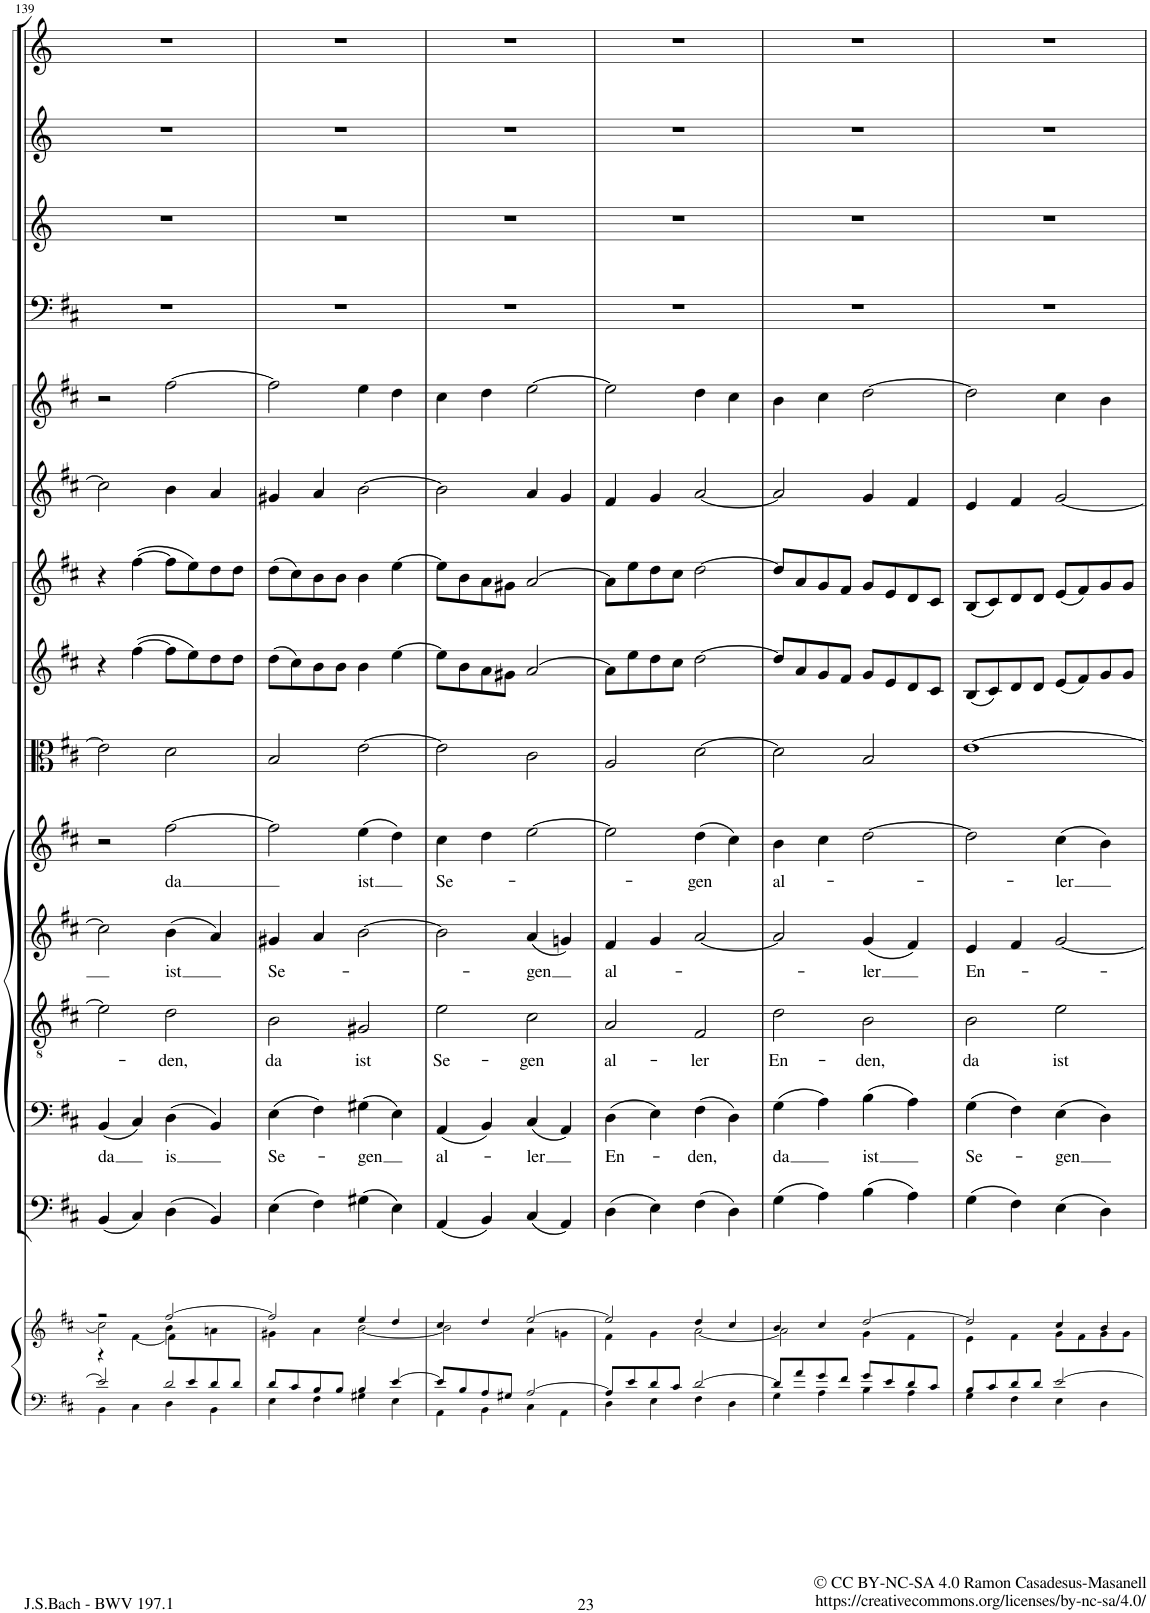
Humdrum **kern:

**kern	**kern	**kern	**kern	**text	**kern	**text	**kern	**text	**kern	**text	**kern	**kern	**kern	**kern	**kern	**kern	**kern	**kern	**kern
*part15	*part15	*part14	*part13	*part13	*part12	*part12	*part11	*part11	*part10	*part10	*part9	*part8	*part7	*part6	*part5	*part4	*part3	*part2	*part1
*staff16	*staff15	*staff14	*staff13	*staff13	*staff12	*staff12	*staff11	*staff11	*staff10	*staff10	*staff9	*staff8	*staff7	*staff6	*staff5	*staff4	*staff3	*staff2	*staff1
*I"Piano reduction	*	*I"Continuo	*I"Basso	*	*I"Tenore	*	*I"Alto	*	*I"Soprano	*	*I"Viola	*I"Violino II	*I"Violino I	*I"Oboe II	*I"Oboe	*I"Timpani	*I"Tromba III	*I"Tromba II	*I"Tromba I
*I'Pno	*	*	*	*	*	*	*	*	*	*	*I'Vla	*I'Vln	*I'Vln	*I'Ob	*I'Ob	*I'Timp	*	*	*
!!LO:PB:g=z
*clefF4	*clefG2	*clefF4	*clefF4	*	*clefGv2	*	*clefG2	*	*clefG2	*	*clefC3	*clefG2	*clefG2	*clefG2	*clefG2	*clefF4	*clefG2	*clefG2	*clefG2
*	*	*	*	*	*	*	*	*	*	*	*	*	*	*	*	*	*Trd-1c-2	*Trd-1c-2	*Trd-1c-2
*k[f#c#]	*k[f#c#]	*k[f#c#]	*k[f#c#]	*	*k[f#c#]	*	*k[f#c#]	*	*k[f#c#]	*	*k[f#c#]	*k[f#c#]	*k[f#c#]	*k[f#c#]	*k[f#c#]	*k[f#c#]	*k[]	*k[]	*k[]
*M2/2	*M2/2	*M2/2	*M2/2	*	*M2/2	*	*M2/2	*	*M2/2	*	*M2/2	*M2/2	*M2/2	*M2/2	*M2/2	*M2/2	*M2/2	*M2/2	*M2/2
*met(c|)	*met(c|)	*met(c|)	*met(c|)	*	*met(c|)	*	*met(c|)	*	*met(c|)	*	*met(c|)	*met(c|)	*met(c|)	*met(c|)	*met(c|)	*met(c|)	*met(c|)	*met(c|)	*met(c|)
=139	=139	=139	=139	=139	=139	=139	=139	=139	=139	=139	=139	=139	=139	=139	=139	=139	=139	=139	=139
*^	*^	*	*	*	*	*	*	*	*	*	*	*	*	*	*	*	*	*	*
*	*^	*	*^	*	*	*	*	*	*	*	*	*	*	*	*	*	*	*	*	*	*
*	*	*	*	*	*^	*	*	*	*	*	*	*	*	*	*	*	*	*	*	*	*	*	*
!	!	!	!	!	!	!	!	!	!LO:LY:b	!	!	!	!	!	!	!	!	!	!	!	!	!	!	!
2ryy	2e/]	4BB\	2r	2cc#\]	4r	2ryy	(4BB/	(4BB/	da	2e\]	.	2cc#\]	.	2r	.	2e\]	4r	4r	2cc#\]	2r	1r	1r	1r	1r
.	.	4C#\	.	.	[4f#\	.	4C#/)	4C#/)	.	.	.	.	.	.	.	.	([4ff#\	([4ff#\	.	.	.	.	.	.
!	!	!	!	!	!	!	!	!	!LO:LY:b	!	!LO:LY:b	!	!LO:LY:b	!	!LO:LY:b	!	!	!	!	!	!	!	!	!
2d/	8ryy	4D\	[2ff#/	4b\	2ryy	8f#\L]	(4D\	(4D\	is	2d\	-den,	(4b\	ist	[2ff#\	da	2d\	8ff#\L]	8ff#\L]	4b\	[2ff#\	.	.	.	.
.	8e/	.	.	.	.	4.ryy	.	.	.	.	.	.	.	.	.	.	8ee\)	8ee\)	.	.	.	.	.	.
.	8d/	4BB\	.	4an\	.	.	4BB/)	4BB/)	.	.	.	4a/)	.	.	.	.	8dd\	8dd\	4a/	.	.	.	.	.
.	8d/J	.	.	.	.	.	.	.	.	.	.	.	.	.	.	.	8dd\J	8dd\J	.	.	.	.	.	.
*	*v	*v	*	*	*	*	*	*	*	*	*	*	*	*	*	*	*	*	*	*	*	*	*	*
*	*	*	*v	*v	*v	*	*	*	*	*	*	*	*	*	*	*	*	*	*	*	*	*	*
=140	=140	=140	=140	=140	=140	=140	=140	=140	=140	=140	=140	=140	=140	=140	=140	=140	=140	=140	=140	=140	=140
!	!	!	!	!	!	!LO:LY:b	!	!LO:LY:b	!	!LO:LY:b	!	!	!	!	!	!	!	!	!	!	!
8d/L	4E\	2ff#/]	4g#X\	(4E\	(4E\	Se-	2B\	da	4g#X/	Se-	2ff#\]	.	2B/	(8dd\L	(8dd\L	4g#X/	2ff#\]	1r	1r	1r	1r
8c#/	.	.	.	.	.	.	.	.	.	.	.	.	.	8cc#\)	8cc#\)	.	.	.	.	.	.
8B/	4F#\	.	4a\	4F#\)	4F#\)	.	.	.	4a/	.	.	.	.	8b\	8b\	4a/	.	.	.	.	.
8B/J	.	.	.	.	.	.	.	.	.	.	.	.	.	8b\J	8b\J	.	.	.	.	.	.
!	!	!	!	!	!	!LO:LY:b	!	!LO:LY:b	!	!	!	!LO:LY:b	!	!	!	!	!	!	!	!	!
4B/	4G#X\	4ee/	[2b\	(4G#X\	(4G#X\	-gen	2G#X/	ist	[2b\	.	(4ee\	ist	[2e\	4b\	4b\	[2b\	4ee\	.	.	.	.
[4e/	4E\	4dd/	.	4E\)	4E\)	.	.	.	.	.	4dd\)	.	.	[4ee\	[4ee\	.	4dd\	.	.	.	.
=141	=141	=141	=141	=141	=141	=141	=141	=141	=141	=141	=141	=141	=141	=141	=141	=141	=141	=141	=141	=141	=141
!	!	!	!	!	!	!LO:LY:b	!	!LO:LY:b	!	!	!	!LO:LY:b	!	!	!	!	!	!	!	!	!
8e/L]	4AA\	4cc#/	2b\]	(4AA/	(4AA/	al-	2e\	Se-	2b\]	.	4cc#\	Se-	2e\]	8ee\L]	8ee\L]	2b\]	4cc#\	1r	1r	1r	1r
8B/	.	.	.	.	.	.	.	.	.	.	.	.	.	8b\	8b\	.	.	.	.	.	.
8A/	4BB\	4dd/	.	4BB/)	4BB/)	.	.	.	.	.	4dd\	.	.	8a\	8a\	.	4dd\	.	.	.	.
8G#X/J	.	.	.	.	.	.	.	.	.	.	.	.	.	8g#X\J	8g#X\J	.	.	.	.	.	.
!	!	!	!	!	!	!LO:LY:b	!	!LO:LY:b	!	!LO:LY:b	!	!	!	!	!	!	!	!	!	!	!
[2A/	4C#\	[2ee/	4a\	(4C#/	(4C#/	-ler	2c#\	-gen	(4a/	-gen	[2ee\	.	2c#\	[2a/	[2a/	4a/	[2ee\	.	.	.	.
.	4AA\	.	4gn\	4AA/)	4AA/)	.	.	.	4gn/)	.	.	.	.	.	.	4g/	.	.	.	.	.
=142	=142	=142	=142	=142	=142	=142	=142	=142	=142	=142	=142	=142	=142	=142	=142	=142	=142	=142	=142	=142	=142
!	!	!	!	!	!	!LO:LY:b	!	!LO:LY:b	!	!LO:LY:b	!	!	!	!	!	!	!	!	!	!	!
8A/L]	4D\	2ee/]	4f#\	(4D\	(4D\	En-	2A/	al-	4f#/	al-	2ee\]	.	2A/	8a\L]	8a\L]	4f#/	2ee\]	1r	1r	1r	1r
8e/	.	.	.	.	.	.	.	.	.	.	.	.	.	8ee\	8ee\	.	.	.	.	.	.
8d/	4E\	.	4g\	4E\)	4E\)	.	.	.	4g/	.	.	.	.	8dd\	8dd\	4g/	.	.	.	.	.
8c#/J	.	.	.	.	.	.	.	.	.	.	.	.	.	8cc#\J	8cc#\J	.	.	.	.	.	.
!	!	!	!	!	!	!LO:LY:b	!	!LO:LY:b	!	!	!	!LO:LY:b	!	!	!	!	!	!	!	!	!
[2d/	4F#\	4dd/	[2a\	(4F#\	(4F#\	-den,	2F#/	-ler	[2a/	.	(4dd\	-gen	[2d\	[2dd\	[2dd\	[2a/	4dd\	.	.	.	.
.	4D\	4cc#/	.	4D\)	4D\)	.	.	.	.	.	4cc#\)	.	.	.	.	.	4cc#\	.	.	.	.
=143	=143	=143	=143	=143	=143	=143	=143	=143	=143	=143	=143	=143	=143	=143	=143	=143	=143	=143	=143	=143	=143
!	!	!	!	!	!	!LO:LY:b	!	!LO:LY:b	!	!	!	!LO:LY:b	!	!	!	!	!	!	!	!	!
8d/L]	4G\	4b/	2a\]	(4G\	(4G\	da	2d\	En-	2a/]	.	4b\	al-	2d\]	8dd/L]	8dd/L]	2a/]	4b\	1r	1r	1r	1r
8a/	.	.	.	.	.	.	.	.	.	.	.	.	.	8a/	8a/	.	.	.	.	.	.
8g/	4A\	4cc#/	.	4A\)	4A\)	.	.	.	.	.	4cc#\	.	.	8g/	8g/	.	4cc#\	.	.	.	.
8f#/J	.	.	.	.	.	.	.	.	.	.	.	.	.	8f#/J	8f#/J	.	.	.	.	.	.
!	!	!	!	!	!	!LO:LY:b	!	!LO:LY:b	!	!LO:LY:b	!	!	!	!	!	!	!	!	!	!	!
8g/L	4B\	[2dd/	4g\	(4B\	(4B\	ist	2B\	-den,	(4g/	-ler	[2dd\	.	2B/	8g/L	8g/L	4g/	[2dd\	.	.	.	.
8e/	.	.	.	.	.	.	.	.	.	.	.	.	.	8e/	8e/	.	.	.	.	.	.
8d/	4A\	.	4f#\	4A\)	4A\)	.	.	.	4f#/)	.	.	.	.	8d/	8d/	4f#/	.	.	.	.	.
8c#/J	.	.	.	.	.	.	.	.	.	.	.	.	.	8c#/J	8c#/J	.	.	.	.	.	.
=144	=144	=144	=144	=144	=144	=144	=144	=144	=144	=144	=144	=144	=144	=144	=144	=144	=144	=144	=144	=144	=144
!	!	!	!	!	!	!LO:LY:b	!	!LO:LY:b	!	!LO:LY:b	!	!	!	!	!	!	!	!	!	!	!
8B/L	4G\	2dd/]	4e\	(4G\	(4G\	Se-	2B\	da	4e/	En-	2dd\]	.	[1e	(8B/L	(8B/L	4e/	2dd\]	1r	1r	1r	1r
8c#/	.	.	.	.	.	.	.	.	.	.	.	.	.	8c#/)	8c#/)	.	.	.	.	.	.
8d/	4F#\	.	4f#\	4F#\)	4F#\)	.	.	.	4f#/	.	.	.	.	8d/	8d/	4f#/	.	.	.	.	.
8d/J	.	.	.	.	.	.	.	.	.	.	.	.	.	8d/J	8d/J	.	.	.	.	.	.
!	!	!	!	!	!	!LO:LY:b	!	!LO:LY:b	!	!	!	!LO:LY:b	!	!	!	!	!	!	!	!	!
[2e/	4E\	4cc#/	8g\L	(4E\	(4E\	-gen	2e\	ist	[2g/	.	(4cc#\	-ler	.	(8e/L	(8e/L	[2g/	4cc#\	.	.	.	.
.	.	.	8f#\	.	.	.	.	.	.	.	.	.	.	8f#/)	8f#/)	.	.	.	.	.	.
.	4D\	4b/	8g\	4D\)	4D\)	.	.	.	.	.	4b\)	.	.	8g/	8g/	.	4b\	.	.	.	.
.	.	.	8g\J	.	.	.	.	.	.	.	.	.	.	8g/J	8g/J	.	.	.	.	.	.
*v	*v	*	*	*	*	*	*	*	*	*	*	*	*	*	*	*	*	*	*	*	*
*	*v	*v	*	*	*	*	*	*	*	*	*	*	*	*	*	*	*	*	*	*
=	=	=	=	=	=	=	=	=	=	=	=	=	=	=	=	=	=	=	=
*-	*-	*-	*-	*-	*-	*-	*-	*-	*-	*-	*-	*-	*-	*-	*-	*-	*-	*-	*-
